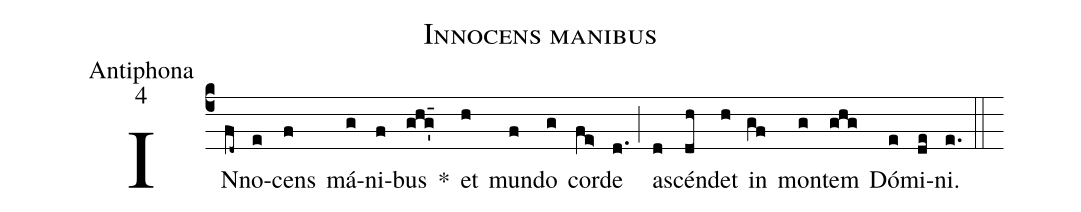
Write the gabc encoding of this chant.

name: Innocens manibus;
office-part: Antiphona;
mode: 4;
%%
(c4)
IN(fd~)no(e)cens(f) má(g)ni(f)bus(ghg_15') *()
et(h) mun(f)do(g) cor(fe>)de(d.) (;)
a(d)scén(dh)det(h) in(gf) mon(g)tem(ghg) Dó(e)mi(de)ni.(e.) (::)
